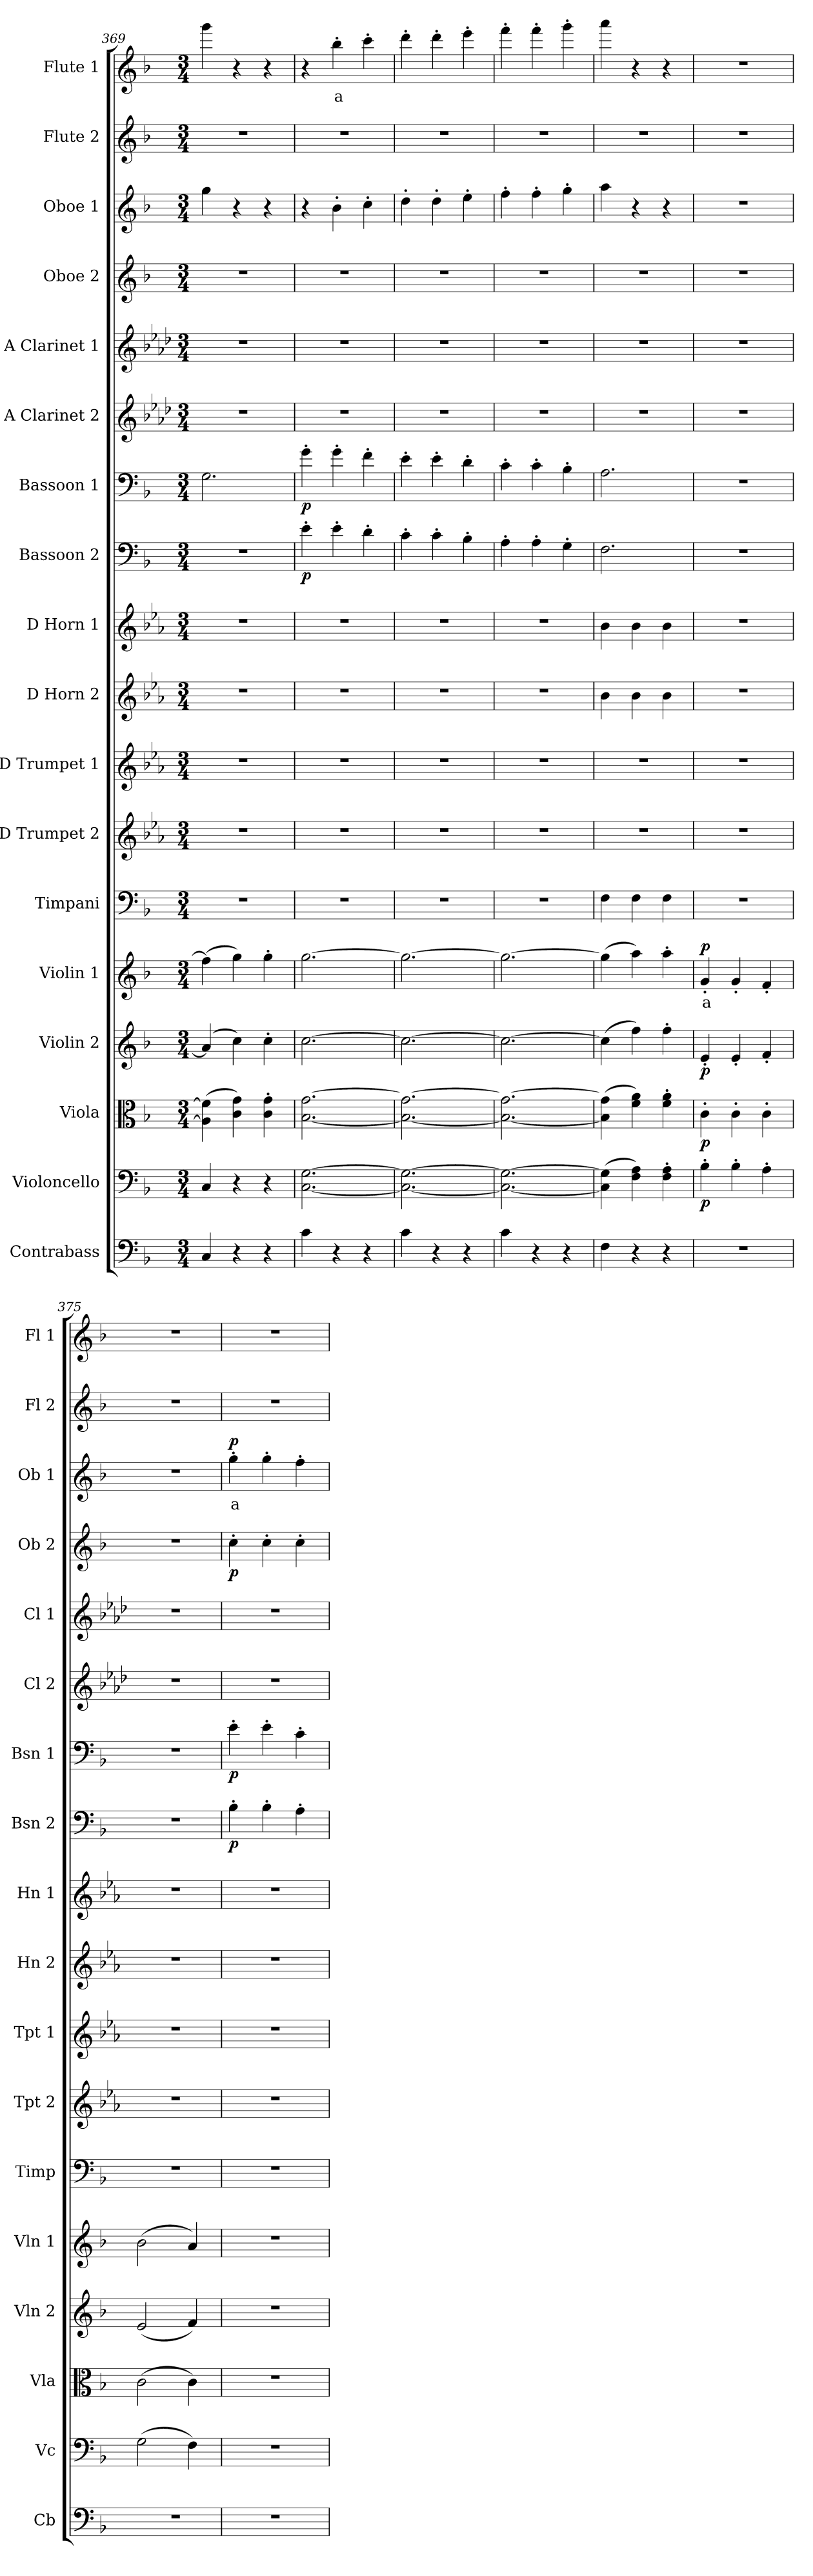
**kern	**kern	**dynam	**kern	**dynam	**kern	**dynam	**kern	**text	**dynam	**kern	**kern	**kern	**kern	**kern	**kern	**dynam	**kern	**dynam	**kern	**kern	**kern	**dynam	**kern	**text	**dynam	**kern	**kern	**text
*part18	*part17	*part17	*part16	*part16	*part15	*part15	*part14	*part14	*part14	*part13	*part12	*part11	*part10	*part9	*part8	*part8	*part7	*part7	*part6	*part5	*part4	*part4	*part3	*part3	*part3	*part2	*part1	*part1
*staff18	*staff17	*staff17	*staff16	*staff16	*staff15	*staff15	*staff14	*staff14	*staff14	*staff13	*staff12	*staff11	*staff10	*staff9	*staff8	*staff8	*staff7	*staff7	*staff6	*staff5	*staff4	*staff4	*staff3	*staff3	*staff3	*staff2	*staff1	*staff1
*I"Contrabass	*I"Violoncello	*	*I"Viola	*	*I"Violin 2	*	*I"Violin 1	*	*	*I"Timpani	*I"D Trumpet 2	*I"D Trumpet 1	*I"D Horn 2	*I"D Horn 1	*I"Bassoon 2	*	*I"Bassoon 1	*	*I"A Clarinet 2	*I"A Clarinet 1	*I"Oboe 2	*	*I"Oboe 1	*	*	*I"Flute 2	*I"Flute 1	*
*I'Cb	*I'Vc	*	*I'Vla	*	*I'Vln 2	*	*I'Vln 1	*	*	*I'Timp	*I'Tpt 2	*I'Tpt 1	*I'Hn 2	*I'Hn 1	*I'Bsn 2	*	*I'Bsn 1	*	*I'Cl 2	*I'Cl 1	*I'Ob 2	*	*I'Ob 1	*	*	*I'Fl 2	*I'Fl 1	*
*clefF4	*clefF4	*	*clefC3	*	*clefG2	*	*clefG2	*	*	*clefF4	*clefG2	*clefG2	*clefG2	*clefG2	*clefF4	*	*clefF4	*	*clefG2	*clefG2	*clefG2	*	*clefG2	*	*	*clefG2	*clefG2	*
*ITrd7c12	*	*	*	*	*	*	*	*	*	*	*ITrd-1c-2	*ITrd-1c-2	*ITrd6c10	*ITrd6c10	*	*	*	*	*ITrd2c3	*ITrd2c3	*	*	*	*	*	*	*	*
*k[b-]	*k[b-]	*	*k[b-]	*	*k[b-]	*	*k[b-]	*	*	*k[b-]	*k[b-]	*k[b-]	*k[b-]	*k[b-]	*k[b-]	*	*k[b-]	*	*k[b-]	*k[b-]	*k[b-]	*	*k[b-]	*	*	*k[b-]	*k[b-]	*
*M3/4	*M3/4	*	*M3/4	*	*M3/4	*	*M3/4	*	*	*M3/4	*M3/4	*M3/4	*M3/4	*M3/4	*M3/4	*	*M3/4	*	*M3/4	*M3/4	*M3/4	*	*M3/4	*	*	*M3/4	*M3/4	*
=369	=369	=369	=369	=369	=369	=369	=369	=369	=369	=369	=369	=369	=369	=369	=369	=369	=369	=369	=369	=369	=369	=369	=369	=369	=369	=369	=369	=369
4CC/	4C/	.	(4A\] 4f\]	.	(4a/]	.	(4ff\]	.	.	2.r	2.r	2.r	2.r	2.r	2.r	.	2.G\	.	2.r	2.r	2.r	.	4gg\	.	.	2.r	4ggg\	.
4r	4r	.	4c\ 4g\)	.	4cc\)	.	4gg\)	.	.	.	.	.	.	.	.	.	.	.	.	.	.	.	4r	.	.	.	4r	.
4r	4r	.	4c\' 4g\'	.	4cc'\	.	4gg'\	.	.	.	.	.	.	.	.	.	.	.	.	.	.	.	4r	.	.	.	4r	.
=370	=370	=370	=370	=370	=370	=370	=370	=370	=370	=370	=370	=370	=370	=370	=370	=370	=370	=370	=370	=370	=370	=370	=370	=370	=370	=370	=370	=370
!	!	!	!	!	!	!	!	!	!	!	!	!	!	!	!	!LO:DY:b	!	!LO:DY:b	!	!	!	!	!	!	!	!	!	!
4C\	[2.C\ [2.G\	.	[2.B-\ [2.g\	.	[2.cc\	.	[2.gg\	.	.	2.r	2.r	2.r	2.r	2.r	4e'\	p	4g'\	p	2.r	2.r	2.r	.	4r	.	.	2.r	4r	.
!	!	!	!	!	!	!	!	!	!	!	!	!	!	!	!	!	!	!	!	!	!	!	!	!	!	!	!	!LO:LY:b:color=#FF0000
4r	.	.	.	.	.	.	.	.	.	.	.	.	.	.	4e'\	.	4g'\	.	.	.	.	.	4b-'\	.	.	.	4bb-'\	a
4r	.	.	.	.	.	.	.	.	.	.	.	.	.	.	4d'\	.	4f'\	.	.	.	.	.	4cc'\	.	.	.	4ccc'\	.
=371	=371	=371	=371	=371	=371	=371	=371	=371	=371	=371	=371	=371	=371	=371	=371	=371	=371	=371	=371	=371	=371	=371	=371	=371	=371	=371	=371	=371
4C\	2.C\_ 2.G\_	.	2.B-\_ 2.g\_	.	2.cc\_	.	2.gg\_	.	.	2.r	2.r	2.r	2.r	2.r	4c'\	.	4e'\	.	2.r	2.r	2.r	.	4dd'\	.	.	2.r	4ddd'\	.
4r	.	.	.	.	.	.	.	.	.	.	.	.	.	.	4c'\	.	4e'\	.	.	.	.	.	4dd'\	.	.	.	4ddd'\	.
4r	.	.	.	.	.	.	.	.	.	.	.	.	.	.	4B-'\	.	4d'\	.	.	.	.	.	4ee'\	.	.	.	4eee'\	.
=372	=372	=372	=372	=372	=372	=372	=372	=372	=372	=372	=372	=372	=372	=372	=372	=372	=372	=372	=372	=372	=372	=372	=372	=372	=372	=372	=372	=372
4C\	2.C\_ 2.G\_	.	2.B-\_ 2.g\_	.	2.cc\_	.	2.gg\_	.	.	2.r	2.r	2.r	2.r	2.r	4A'\	.	4c'\	.	2.r	2.r	2.r	.	4ff'\	.	.	2.r	4fff'\	.
4r	.	.	.	.	.	.	.	.	.	.	.	.	.	.	4A'\	.	4c'\	.	.	.	.	.	4ff'\	.	.	.	4fff'\	.
4r	.	.	.	.	.	.	.	.	.	.	.	.	.	.	4G'\	.	4B-'\	.	.	.	.	.	4gg'\	.	.	.	4ggg'\	.
=373	=373	=373	=373	=373	=373	=373	=373	=373	=373	=373	=373	=373	=373	=373	=373	=373	=373	=373	=373	=373	=373	=373	=373	=373	=373	=373	=373	=373
4FF\	(4C\] 4G\]	.	(4B-\] 4g\]	.	(4cc\]	.	(4gg\]	.	.	4F\	2.r	2.r	4c\	4c\	2.F\	.	2.A\	.	2.r	2.r	2.r	.	4aa\	.	.	2.r	4aaa\	.
4r	4F\ 4A\)	.	4f\ 4a\)	.	4ff\)	.	4aa\)	.	.	4F\	.	.	4c\	4c\	.	.	.	.	.	.	.	.	4r	.	.	.	4r	.
4r	4F\' 4A\'	.	4f\' 4a\'	.	4ff'\	.	4aa'\	.	.	4F\	.	.	4c\	4c\	.	.	.	.	.	.	.	.	4r	.	.	.	4r	.
=374	=374	=374	=374	=374	=374	=374	=374	=374	=374	=374	=374	=374	=374	=374	=374	=374	=374	=374	=374	=374	=374	=374	=374	=374	=374	=374	=374	=374
!	!	!LO:DY:b	!	!LO:DY:b	!	!LO:DY:b	!	!LO:LY:b:color=#FF0000	!LO:DY:b	!	!	!	!	!	!	!	!	!	!	!	!	!	!	!	!	!	!	!
2.r	4B-'\	p	4c'\	p	4e'/	p	4g'/	a	p	2.r	2.r	2.r	2.r	2.r	2.r	.	2.r	.	2.r	2.r	2.r	.	2.r	.	.	2.r	2.r	.
.	4B-'\	.	4c'\	.	4e'/	.	4g'/	.	.	.	.	.	.	.	.	.	.	.	.	.	.	.	.	.	.	.	.	.
.	4A'\	.	4c'\	.	4f'/	.	4f'/	.	.	.	.	.	.	.	.	.	.	.	.	.	.	.	.	.	.	.	.	.
=375	=375	=375	=375	=375	=375	=375	=375	=375	=375	=375	=375	=375	=375	=375	=375	=375	=375	=375	=375	=375	=375	=375	=375	=375	=375	=375	=375	=375
2.r	(2G\	.	(2c\	.	(2e/	.	(2b-\	.	.	2.r	2.r	2.r	2.r	2.r	2.r	.	2.r	.	2.r	2.r	2.r	.	2.r	.	.	2.r	2.r	.
.	4F\)	.	4c\)	.	4f/)	.	4a/)	.	.	.	.	.	.	.	.	.	.	.	.	.	.	.	.	.	.	.	.	.
=376	=376	=376	=376	=376	=376	=376	=376	=376	=376	=376	=376	=376	=376	=376	=376	=376	=376	=376	=376	=376	=376	=376	=376	=376	=376	=376	=376	=376
!	!	!	!	!	!	!	!	!	!	!	!	!	!	!	!	!LO:DY:b	!	!LO:DY:b	!	!	!	!LO:DY:b	!	!LO:LY:b:color=#FF0000	!LO:DY:b	!	!	!
2.r	2.r	.	2.r	.	2.r	.	2.r	.	.	2.r	2.r	2.r	2.r	2.r	4B-'\	p	4e'\	p	2.r	2.r	4cc'\	p	4gg'\	a	p	2.r	2.r	.
.	.	.	.	.	.	.	.	.	.	.	.	.	.	.	4B-'\	.	4e'\	.	.	.	4cc'\	.	4gg'\	.	.	.	.	.
.	.	.	.	.	.	.	.	.	.	.	.	.	.	.	4A'\	.	4c'\	.	.	.	4cc'\	.	4ff'\	.	.	.	.	.
=	=	=	=	=	=	=	=	=	=	=	=	=	=	=	=	=	=	=	=	=	=	=	=	=	=	=	=	=
*-	*-	*-	*-	*-	*-	*-	*-	*-	*-	*-	*-	*-	*-	*-	*-	*-	*-	*-	*-	*-	*-	*-	*-	*-	*-	*-	*-	*-
